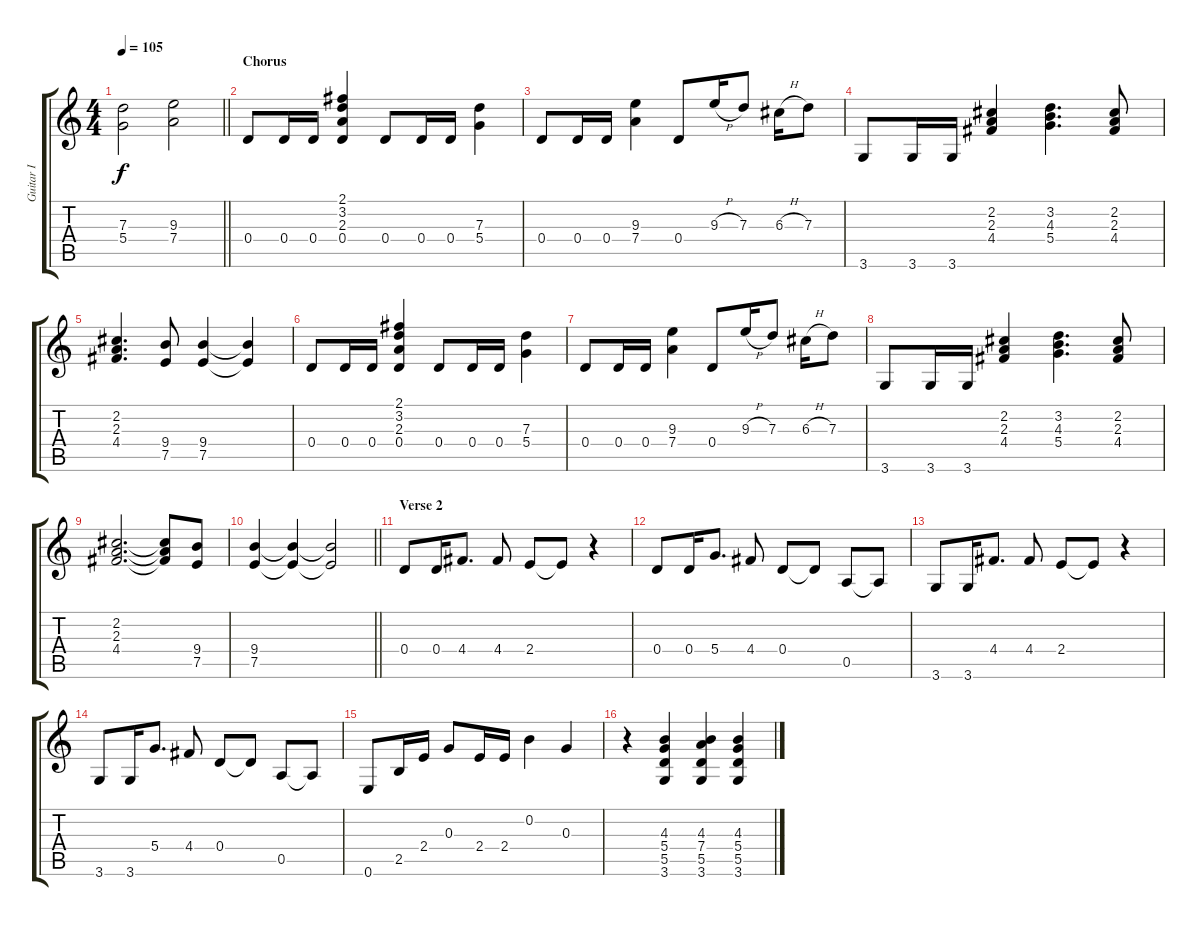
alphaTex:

\track ("Guitar I" "Guitar I") {instrument acousticguitarsteel}
\staff {score tabs}
\tuning (E4 B3 G3 D3 A2 E2) {hide}
\ts (4 4)
\tempo 105
\clef g2
\barLineRight lightlight
\ks c
(7.3 5.4).2{dy f instrument overdrivenguitar} (9.3 7.4).2 |
\section ("" "Chorus")
0.4.8 0.4.16 0.4.16 (2.1 3.2 2.3 0.4).4 0.4.8 0.4.16 0.4.16 (7.3 5.4).4 |
0.4.8 0.4.16 0.4.16 (9.3 7.4).4 0.4.8 9.3{h}.16 7.3.8 6.3{h}.16 7.3.8 |
3.6.8 3.6.16 3.6.16 (2.2 2.3 4.4).4 (3.2 4.3 5.4).4{d} (2.2 2.3 4.4).8 |
(2.2 2.3 4.4).4{d} (9.4 7.5).8 (9.4 7.5).4 (9.4{t} 7.5{t}).4 |
0.4.8 0.4.16 0.4.16 (2.1 3.2 2.3 0.4).4 0.4.8 0.4.16 0.4.16 (7.3 5.4).4 |
0.4.8 0.4.16 0.4.16 (9.3 7.4).4 0.4.8 9.3{h}.16 7.3.8 6.3{h}.16 7.3.8 |
3.6.8 3.6.16 3.6.16 (2.2 2.3 4.4).4 (3.2 4.3 5.4).4{d} (2.2 2.3 4.4).8 |
(2.2 2.3 4.4).2{d} (2.2{t} 2.3{t} 4.4{t}).8 (9.4 7.5).8 |
\barLineRight lightlight
(9.4 7.5).4 (9.4{t} 7.5{t}).4 (9.4{t} 7.5{t}).2 |
\section ("" "Verse 2")
0.4.8{instrument acousticguitarsteel} 0.4.16 4.4.8{d} 4.4.8 2.4.8 2.4{t}.8 r.4 |
0.4.8 0.4.16 5.4.8{d} 4.4.8 0.4.8 0.4{t}.8 0.5.8 0.5{t}.8 |
3.6.8 3.6.16 4.4.8{d} 4.4.8 2.4.8 2.4{t}.8 r.4 |
3.6.8 3.6.16 5.4.8{d} 4.4.8 0.4.8 0.4{t}.8 0.5.8 0.5{t}.8 |
0.6.8 2.5.16 2.4.16 0.3.8 2.4.16 2.4.16 0.2.4 0.3.4 |
r.4 (4.3 5.4 5.5 3.6).4 (4.3 7.4 5.5 3.6).4 (4.3 5.4 5.5 3.6).4
